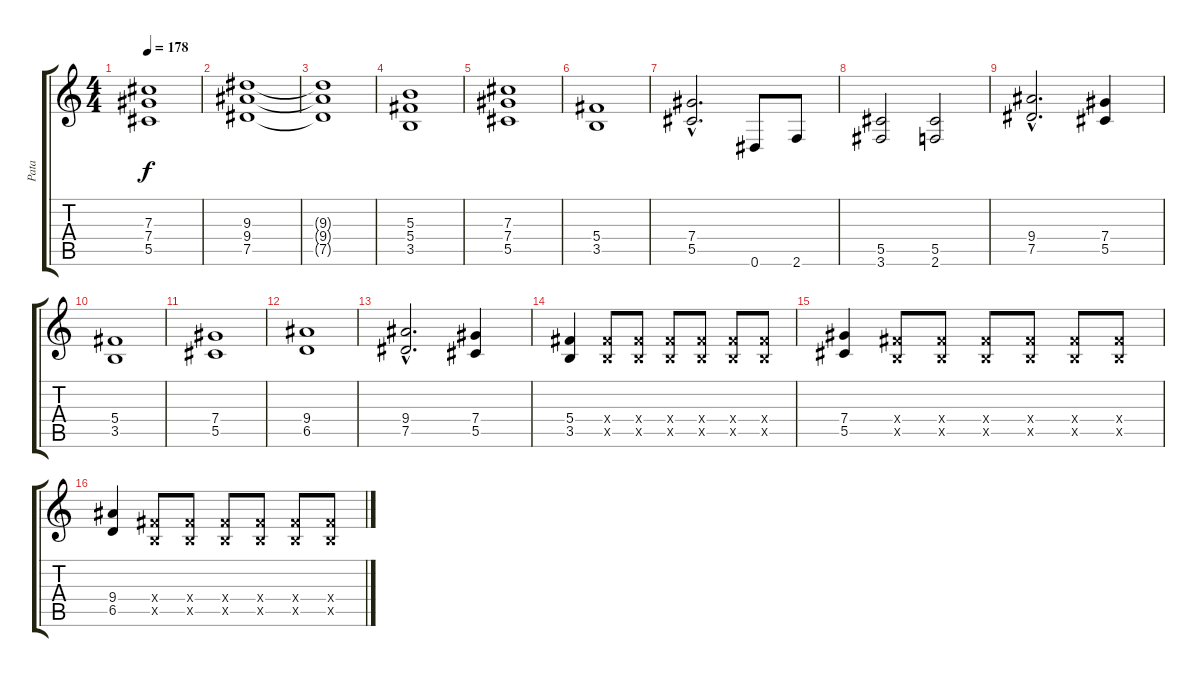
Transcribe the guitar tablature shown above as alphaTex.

\track ("Pata" "Pata") {instrument distortionguitar}
\staff {score tabs}
\tuning (Eb4 Bb3 Gb3 Db3 Ab2 Eb2) {hide}
\ts (4 4)
\tempo 178
\clef g2
\ks c
(7.3 7.4 5.5).1{dy f} |
(9.3 9.4 7.5).1 |
(9.3{t} 9.4{t} 7.5{t}).1 |
(5.3 5.4 3.5).1 |
(7.3 7.4 5.5).1 |
(5.4 3.5).1 |
(7.4{hac} 5.5{hac}).2{d} 0.6.8 2.6.8 |
(5.5 3.6).2 (5.5 2.6).2 |
(9.4{hac} 7.5{hac}).2{d} (7.4 5.5).4 |
(5.4 3.5).1 |
(7.4 5.5).1 |
(9.4 6.5).1 |
(9.4{hac} 7.5{hac}).2{d} (7.4 5.5).4 |
(5.4 3.5).4 (5.4{x} 3.5{x}).8 (5.4{x} 3.5{x}).8 (5.4{x} 3.5{x}).8 (5.4{x} 3.5{x}).8 (5.4{x} 3.5{x}).8 (5.4{x} 3.5{x}).8 |
(7.4 5.5).4 (5.4{x} 3.5{x}).8 (5.4{x} 3.5{x}).8 (5.4{x} 3.5{x}).8 (5.4{x} 3.5{x}).8 (5.4{x} 3.5{x}).8 (5.4{x} 3.5{x}).8 |
(9.4 6.5).4 (5.4{x} 3.5{x}).8 (5.4{x} 3.5{x}).8 (5.4{x} 3.5{x}).8 (5.4{x} 3.5{x}).8 (5.4{x} 3.5{x}).8 (5.4{x} 3.5{x}).8
